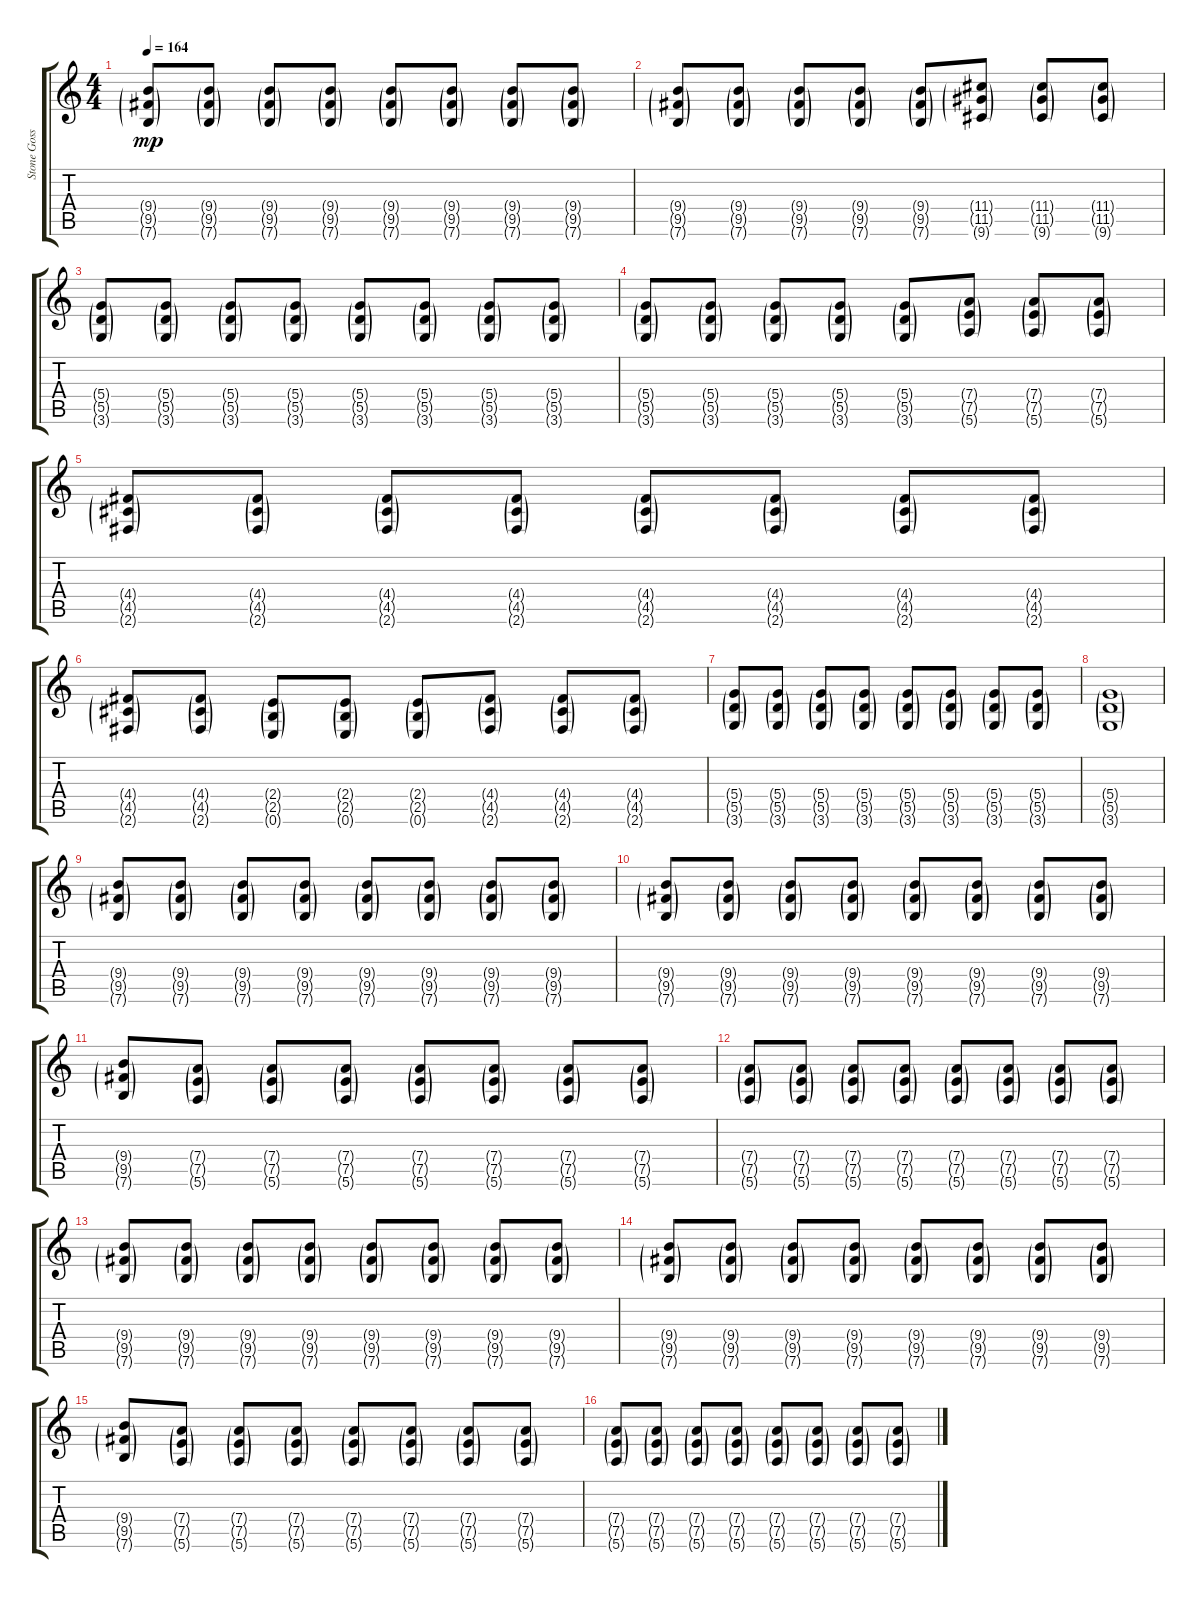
\track ("Stone Gossard" "Stone Goss") {instrument overdrivenguitar}
\staff {score tabs}
\tuning (E4 B3 G3 D3 A2 E2) {hide}
\ts (4 4)
\tempo 164
\clef g2
\ks c
(9.4{g} 9.5{g} 7.6{g}).8{dy mp} (9.4{g} 9.5{g} 7.6{g}).8 (9.4{g} 9.5{g} 7.6{g}).8 (9.4{g} 9.5{g} 7.6{g}).8 (9.4{g} 9.5{g} 7.6{g}).8 (9.4{g} 9.5{g} 7.6{g}).8 (9.4{g} 9.5{g} 7.6{g}).8 (9.4{g} 9.5{g} 7.6{g}).8 |
(9.4{g} 9.5{g} 7.6{g}).8 (9.4{g} 9.5{g} 7.6{g}).8 (9.4{g} 9.5{g} 7.6{g}).8 (9.4{g} 9.5{g} 7.6{g}).8 (9.4{g} 9.5{g} 7.6{g}).8 (11.4{g} 11.5{g} 9.6{g}).8 (11.4{g} 11.5{g} 9.6{g}).8 (11.4{g} 11.5{g} 9.6{g}).8 |
(5.4{g} 5.5{g} 3.6{g}).8 (5.4{g} 5.5{g} 3.6{g}).8 (5.4{g} 5.5{g} 3.6{g}).8 (5.4{g} 5.5{g} 3.6{g}).8 (5.4{g} 5.5{g} 3.6{g}).8 (5.4{g} 5.5{g} 3.6{g}).8 (5.4{g} 5.5{g} 3.6{g}).8 (5.4{g} 5.5{g} 3.6{g}).8 |
(5.4{g} 5.5{g} 3.6{g}).8 (5.4{g} 5.5{g} 3.6{g}).8 (5.4{g} 5.5{g} 3.6{g}).8 (5.4{g} 5.5{g} 3.6{g}).8 (5.4{g} 5.5{g} 3.6{g}).8 (7.4{g} 7.5{g} 5.6{g}).8 (7.4{g} 7.5{g} 5.6{g}).8 (7.4{g} 7.5{g} 5.6{g}).8 |
(4.4{g} 4.5{g} 2.6{g}).8 (4.4{g} 4.5{g} 2.6{g}).8 (4.4{g} 4.5{g} 2.6{g}).8 (4.4{g} 4.5{g} 2.6{g}).8 (4.4{g} 4.5{g} 2.6{g}).8 (4.4{g} 4.5{g} 2.6{g}).8 (4.4{g} 4.5{g} 2.6{g}).8 (4.4{g} 4.5{g} 2.6{g}).8 |
(4.4{g} 4.5{g} 2.6{g}).8 (4.4{g} 4.5{g} 2.6{g}).8 (2.4{g} 2.5{g} 0.6{g}).8 (2.4{g} 2.5{g} 0.6{g}).8 (2.4{g} 2.5{g} 0.6{g}).8 (4.4{g} 4.5{g} 2.6{g}).8 (4.4{g} 4.5{g} 2.6{g}).8 (4.4{g} 4.5{g} 2.6{g}).8 |
(5.4{g} 5.5{g} 3.6{g}).8 (5.4{g} 5.5{g} 3.6{g}).8 (5.4{g} 5.5{g} 3.6{g}).8 (5.4{g} 5.5{g} 3.6{g}).8 (5.4{g} 5.5{g} 3.6{g}).8 (5.4{g} 5.5{g} 3.6{g}).8 (5.4{g} 5.5{g} 3.6{g}).8 (5.4{g} 5.5{g} 3.6{g}).8 |
(5.4{g} 5.5{g} 3.6{g}).1 |
(9.4{g} 9.5{g} 7.6{g}).8 (9.4{g} 9.5{g} 7.6{g}).8 (9.4{g} 9.5{g} 7.6{g}).8 (9.4{g} 9.5{g} 7.6{g}).8 (9.4{g} 9.5{g} 7.6{g}).8 (9.4{g} 9.5{g} 7.6{g}).8 (9.4{g} 9.5{g} 7.6{g}).8 (9.4{g} 9.5{g} 7.6{g}).8 |
(9.4{g} 9.5{g} 7.6{g}).8 (9.4{g} 9.5{g} 7.6{g}).8 (9.4{g} 9.5{g} 7.6{g}).8 (9.4{g} 9.5{g} 7.6{g}).8 (9.4{g} 9.5{g} 7.6{g}).8 (9.4{g} 9.5{g} 7.6{g}).8 (9.4{g} 9.5{g} 7.6{g}).8 (9.4{g} 9.5{g} 7.6{g}).8 |
(9.4{g} 9.5{g} 7.6{g}).8 (7.4{g} 7.5{g} 5.6{g}).8 (7.4{g} 7.5{g} 5.6{g}).8 (7.4{g} 7.5{g} 5.6{g}).8 (7.4{g} 7.5{g} 5.6{g}).8 (7.4{g} 7.5{g} 5.6{g}).8 (7.4{g} 7.5{g} 5.6{g}).8 (7.4{g} 7.5{g} 5.6{g}).8 |
(7.4{g} 7.5{g} 5.6{g}).8 (7.4{g} 7.5{g} 5.6{g}).8 (7.4{g} 7.5{g} 5.6{g}).8 (7.4{g} 7.5{g} 5.6{g}).8 (7.4{g} 7.5{g} 5.6{g}).8 (7.4{g} 7.5{g} 5.6{g}).8 (7.4{g} 7.5{g} 5.6{g}).8 (7.4{g} 7.5{g} 5.6{g}).8 |
(9.4{g} 9.5{g} 7.6{g}).8 (9.4{g} 9.5{g} 7.6{g}).8 (9.4{g} 9.5{g} 7.6{g}).8 (9.4{g} 9.5{g} 7.6{g}).8 (9.4{g} 9.5{g} 7.6{g}).8 (9.4{g} 9.5{g} 7.6{g}).8 (9.4{g} 9.5{g} 7.6{g}).8 (9.4{g} 9.5{g} 7.6{g}).8 |
(9.4{g} 9.5{g} 7.6{g}).8 (9.4{g} 9.5{g} 7.6{g}).8 (9.4{g} 9.5{g} 7.6{g}).8 (9.4{g} 9.5{g} 7.6{g}).8 (9.4{g} 9.5{g} 7.6{g}).8 (9.4{g} 9.5{g} 7.6{g}).8 (9.4{g} 9.5{g} 7.6{g}).8 (9.4{g} 9.5{g} 7.6{g}).8 |
(9.4{g} 9.5{g} 7.6{g}).8 (7.4{g} 7.5{g} 5.6{g}).8 (7.4{g} 7.5{g} 5.6{g}).8 (7.4{g} 7.5{g} 5.6{g}).8 (7.4{g} 7.5{g} 5.6{g}).8 (7.4{g} 7.5{g} 5.6{g}).8 (7.4{g} 7.5{g} 5.6{g}).8 (7.4{g} 7.5{g} 5.6{g}).8 |
(7.4{g} 7.5{g} 5.6{g}).8 (7.4{g} 7.5{g} 5.6{g}).8 (7.4{g} 7.5{g} 5.6{g}).8 (7.4{g} 7.5{g} 5.6{g}).8 (7.4{g} 7.5{g} 5.6{g}).8 (7.4{g} 7.5{g} 5.6{g}).8 (7.4{g} 7.5{g} 5.6{g}).8 (7.4{g} 7.5{g} 5.6{g}).8
